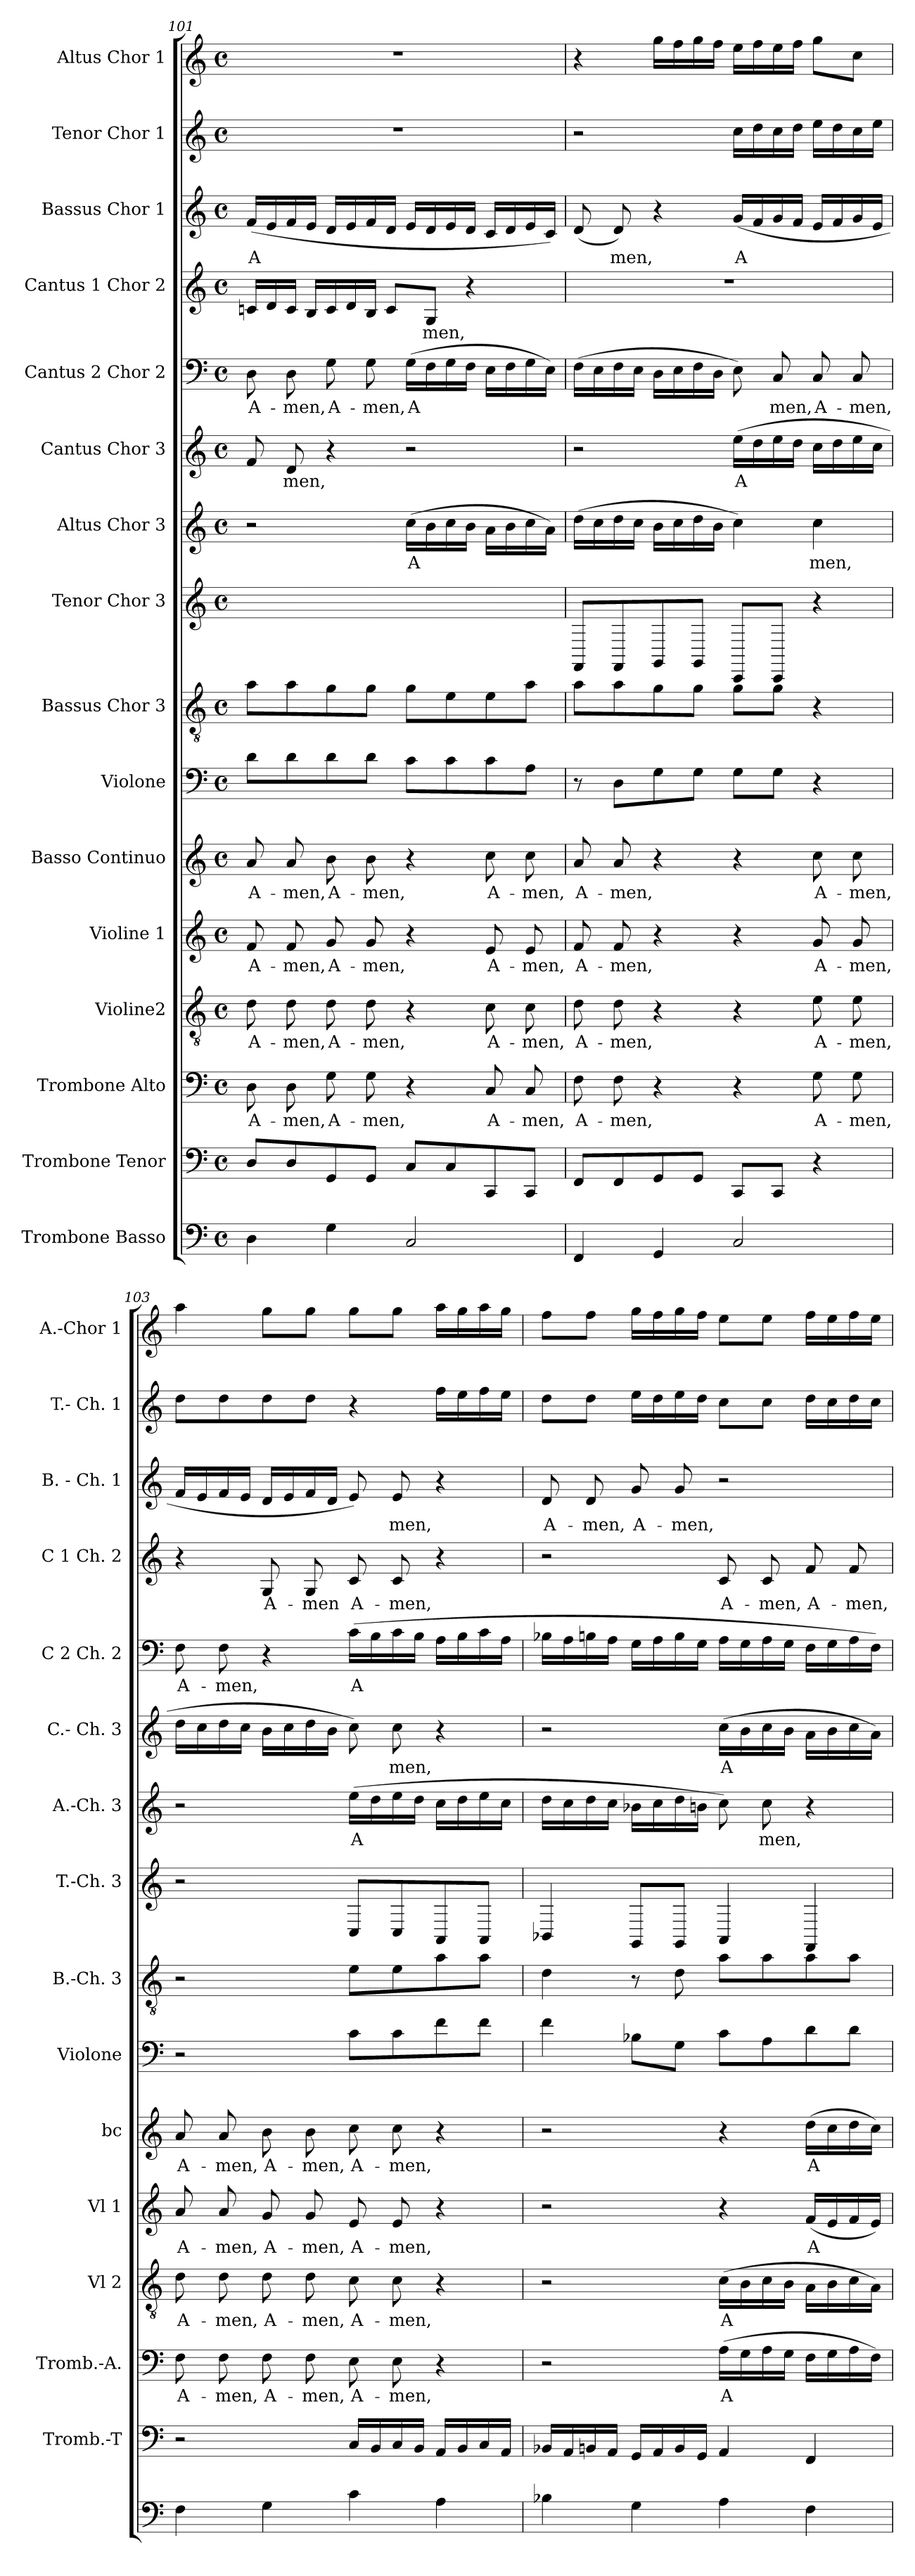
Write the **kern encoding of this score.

**kern	**kern	**kern	**text	**kern	**text	**kern	**text	**kern	**text	**kern	**kern	**kern	**kern	**text	**kern	**text	**kern	**text	**kern	**text	**kern	**text	**kern	**kern
*part16	*part15	*part14	*part14	*part13	*part13	*part12	*part12	*part11	*part11	*part10	*part9	*part8	*part7	*part7	*part6	*part6	*part5	*part5	*part4	*part4	*part3	*part3	*part2	*part1
*staff16	*staff15	*staff14	*staff14	*staff13	*staff13	*staff12	*staff12	*staff11	*staff11	*staff10	*staff9	*staff8	*staff7	*staff7	*staff6	*staff6	*staff5	*staff5	*staff4	*staff4	*staff3	*staff3	*staff2	*staff1
*I"Trombone Basso	*I"Trombone Tenor	*I"Trombone Alto	*	*I"Violine2	*	*I"Violine 1	*	*I"Basso Continuo	*	*I"Violone	*I"Bassus Chor 3	*I"Tenor Chor 3	*I"Altus Chor 3	*	*I"Cantus Chor 3	*	*I"Cantus 2 Chor 2	*	*I"Cantus 1 Chor 2	*	*I"Bassus Chor 1	*	*I"Tenor Chor 1	*I"Altus Chor 1
*	*I'Tromb.-T	*I'Tromb.-A.	*	*I'Vl 2	*	*I'Vl 1	*	*I'bc	*	*I'Violone	*I'B.-Ch. 3	*I'T.-Ch. 3	*I'A.-Ch. 3	*	*I'C.- Ch. 3	*	*I'C 2 Ch. 2	*	*I'C 1 Ch. 2	*	*I'B. - Ch. 1	*	*I'T.- Ch. 1	*I'A.-Chor 1
*clefF4	*clefF4	*clefF4	*	*clefGv2	*	*clefG2	*	*clefG2	*	*clefF4	*clefGv2	*clefG2	*clefG2	*	*clefG2	*	*clefF4	*	*clefG2	*	*clefG2	*	*clefG2	*clefG2
*k[]	*k[]	*k[]	*	*k[]	*	*k[]	*	*k[]	*	*k[]	*k[]	*k[]	*k[]	*	*k[]	*	*k[]	*	*k[]	*	*k[]	*	*k[]	*k[]
*C:	*C:	*C:	*	*C:	*	*C:	*	*C:	*	*C:	*C:	*C:	*C:	*	*C:	*	*C:	*	*C:	*	*C:	*	*C:	*C:
*M4/4	*M4/4	*M4/4	*	*M4/4	*	*M4/4	*	*M4/4	*	*M4/4	*M4/4	*M4/4	*M4/4	*	*M4/4	*	*M4/4	*	*M4/4	*	*M4/4	*	*M4/4	*M4/4
*met(c)	*met(c)	*met(c)	*	*met(c)	*	*met(c)	*	*met(c)	*	*met(c)	*met(c)	*met(c)	*met(c)	*	*met(c)	*	*met(c)	*	*met(c)	*	*met(c)	*	*met(c)	*met(c)
=101	=101	=101	=101	=101	=101	=101	=101	=101	=101	=101	=101	=101	=101	=101	=101	=101	=101	=101	=101	=101	=101	=101	=101	=101
4D	8DL	8D	A-	8d	A-	8f	A-	8a	A-	8dL	8aL	1ryy	2r	.	8f	.	8D	A-	16cnLL	.	(<16fLL	A	1r	1r
.	.	.	.	.	.	.	.	.	.	.	.	.	.	.	.	.	.	.	16d	.	16e	.	.	.
.	8D	8D	men,	8d	men,	8f	men,	8a	men,	8d	8a	.	.	.	8d	men,	8D	men,	16cJJ	.	16f	.	.	.
.	.	.	.	.	.	.	.	.	.	.	.	.	.	.	.	.	.	.	16BLL	.	16eJJ	.	.	.
4G	8GG	8G	A-	8d	A-	8g	A-	8b	A-	8d	8g	.	.	.	4r	.	8G	A-	16c	.	16dLL	.	.	.
.	.	.	.	.	.	.	.	.	.	.	.	.	.	.	.	.	.	.	16d	.	16e	.	.	.
.	8GGJ	8G	men,	8d	men,	8g	men,	8b	men,	8dJ	8gJ	.	.	.	.	.	8G	men,	16BJJ	.	16f	.	.	.
.	.	.	.	.	.	.	.	.	.	.	.	.	.	.	.	.	.	.	8cL	.	16dJJ	.	.	.
2C	8CL	4r	.	4r	.	4r	.	4r	.	8cL	8gL	.	(>16ccLL	A	2r	.	(>16GLL	A	.	.	16eLL	.	.	.
.	.	.	.	.	.	.	.	.	.	.	.	.	16b	.	.	.	16F	.	8GJ	men,	16d	.	.	.
.	8C	.	.	.	.	.	.	.	.	8c	8e	.	16cc	.	.	.	16G	.	.	.	16e	.	.	.
.	.	.	.	.	.	.	.	.	.	.	.	.	16bJJ	.	.	.	16FJJ	.	4r	.	16dJJ	.	.	.
.	8CC	8C	A-	8c	A-	8e	A-	8cc	A-	8c	8e	.	16aLL	.	.	.	16ELL	.	.	.	16cLL	.	.	.
.	.	.	.	.	.	.	.	.	.	.	.	.	16b	.	.	.	16F	.	.	.	16d	.	.	.
.	8CCJ	8C	men,	8c	men,	8e	men,	8cc	men,	8AJ	8aJ	.	16cc	.	.	.	16G	.	.	.	16e	.	.	.
.	.	.	.	.	.	.	.	.	.	.	.	.	16aJJ)	.	.	.	16EJJ)	.	16ryy	.	16cJJ)	.	.	.
!!LO:LB:g=z
=102	=102	=102	=102	=102	=102	=102	=102	=102	=102	=102	=102	=102	=102	=102	=102	=102	=102	=102	=102	=102	=102	=102	=102	=102
4FF	8FFL	8F	A-	8d	A-	8f	A-	8a	A-	8r	8aL	8FFL	(>16ddLL	.	2r	.	(>16FLL	.	1r	.	(<8d	.	2r	4r
.	.	.	.	.	.	.	.	.	.	.	.	.	16cc	.	.	.	16E	.	.	.	.	.	.	.
.	8FF	8F	men,	8d	men,	8f	men,	8a	men,	8DL	8a	8FF	16dd	.	.	.	16F	.	.	.	8d)	men,	.	.
.	.	.	.	.	.	.	.	.	.	.	.	.	16ccJJ	.	.	.	16EJJ	.	.	.	.	.	.	.
4GG	8GG	4r	.	4r	.	4r	.	4r	.	8G	8g	8GG	16bLL	.	.	.	16DLL	.	.	.	4r	.	.	16ggLL
.	.	.	.	.	.	.	.	.	.	.	.	.	16cc	.	.	.	16E	.	.	.	.	.	.	16ff
.	8GGJ	.	.	.	.	.	.	.	.	8GJ	8gJ	8GGJ	16dd	.	.	.	16F	.	.	.	.	.	.	16gg
.	.	.	.	.	.	.	.	.	.	.	.	.	16bJJ	.	.	.	16DJJ	.	.	.	.	.	.	16ffJJ
2C	8CCL	4r	.	4r	.	4r	.	4r	.	8GL	8gL	8CCL	4cc)	.	(>16eeLL	A	8E)	.	.	.	(<16gLL	A	16ccLL	16eeLL
.	.	.	.	.	.	.	.	.	.	.	.	.	.	.	16dd	.	.	.	.	.	16f	.	16dd	16ff
.	8CCJ	.	.	.	.	.	.	.	.	8GJ	8gJ	8CCJ	.	.	16ee	.	8C	men,	.	.	16g	.	16cc	16ee
.	.	.	.	.	.	.	.	.	.	.	.	.	.	.	16ddJJ	.	.	.	.	.	16fJJ	.	16ddJJ	16ffJJ
.	4r	8G	A-	8e	A-	8g	A-	8cc	A-	4r	4r	4r	4cc	men,	16ccLL	.	8C	A-	.	.	16eLL	.	16eeLL	8ggL
.	.	.	.	.	.	.	.	.	.	.	.	.	.	.	16dd	.	.	.	.	.	16f	.	16dd	.
.	.	8G	men,	8e	men,	8g	men,	8cc	men,	.	.	.	.	.	16ee	.	8C	men,	.	.	16g	.	16cc	8ccJ
.	.	.	.	.	.	.	.	.	.	.	.	.	.	.	16ccJJ	.	.	.	.	.	16eJJ	.	16eeJJ	.
=103	=103	=103	=103	=103	=103	=103	=103	=103	=103	=103	=103	=103	=103	=103	=103	=103	=103	=103	=103	=103	=103	=103	=103	=103
4F	2r	8F	A-	8d	A-	8a	A-	8a	A-	2r	2r	2r	2r	.	16ddLL	.	8F	A-	4r	.	16fLL	.	8ddL	4aa
.	.	.	.	.	.	.	.	.	.	.	.	.	.	.	16cc	.	.	.	.	.	16e	.	.	.
.	.	8F	men,	8d	men,	8a	men,	8a	men,	.	.	.	.	.	16dd	.	8F	men,	.	.	16f	.	8dd	.
.	.	.	.	.	.	.	.	.	.	.	.	.	.	.	16ccJJ	.	.	.	.	.	16eJJ	.	.	.
4G	.	8F	A-	8d	A-	8g	A-	8b	A-	.	.	.	.	.	16bLL	.	4r	.	8G	A-	16dLL	.	8dd	8ggL
.	.	.	.	.	.	.	.	.	.	.	.	.	.	.	16cc	.	.	.	.	.	16e	.	.	.
.	.	8F	men,	8d	men,	8g	men,	8b	men,	.	.	.	.	.	16dd	.	.	.	8G	men	16f	.	8ddJ	8ggJ
.	.	.	.	.	.	.	.	.	.	.	.	.	.	.	16bJJ	.	.	.	.	.	16dJJ	.	.	.
4c	16CLL	8E	A-	8c	A-	8e	A-	8cc	A-	8cL	8eL	8CL	(>16eeLL	A	8cc)	.	(>16cLL	A	8c	A-	8e)	.	4r	8ggL
.	16BB	.	.	.	.	.	.	.	.	.	.	.	16dd	.	.	.	16B	.	.	.	.	.	.	.
.	16C	8E	men,	8c	men,	8e	men,	8cc	men,	8c	8e	8C	16ee	.	8cc	men,	16c	.	8c	men,	8e	men,	.	8ggJ
.	16BBJJ	.	.	.	.	.	.	.	.	.	.	.	16ddJJ	.	.	.	16BJJ	.	.	.	.	.	.	.
4A	16AALL	4r	.	4r	.	4r	.	4r	.	8f	8a	8AA	16ccLL	.	4r	.	16ALL	.	4r	.	4r	.	16ffLL	16aaLL
.	16BB	.	.	.	.	.	.	.	.	.	.	.	16dd	.	.	.	16B	.	.	.	.	.	16ee	16gg
.	16C	.	.	.	.	.	.	.	.	8fJ	8aJ	8AAJ	16ee	.	.	.	16c	.	.	.	.	.	16ff	16aa
.	16AAJJ	.	.	.	.	.	.	.	.	.	.	.	16ccJJ	.	.	.	16AJJ	.	.	.	.	.	16eeJJ	16ggJJ
=104	=104	=104	=104	=104	=104	=104	=104	=104	=104	=104	=104	=104	=104	=104	=104	=104	=104	=104	=104	=104	=104	=104	=104	=104
4B-X	16BB-XLL	2r	.	2r	.	2r	.	2r	.	4f	4d	4BB-X	16ddLL	.	2r	.	16B-XLL	.	2r	.	8d	A-	8ddL	8ffL
.	16AA	.	.	.	.	.	.	.	.	.	.	.	16cc	.	.	.	16A	.	.	.	.	.	.	.
.	16BB	.	.	.	.	.	.	.	.	.	.	.	16dd	.	.	.	16B	.	.	.	8d	men,	8ddJ	8ffJ
.	16AAJJ	.	.	.	.	.	.	.	.	.	.	.	16ccJJ	.	.	.	16AJJ	.	.	.	.	.	.	.
4G	16GGLL	.	.	.	.	.	.	.	.	8B-XL	8r	8GGL	16b-XLL	.	.	.	16GLL	.	.	.	8g	A-	16eeLL	16ggLL
.	16AA	.	.	.	.	.	.	.	.	.	.	.	16cc	.	.	.	16A	.	.	.	.	.	16dd	16ff
.	16BB	.	.	.	.	.	.	.	.	8GJ	8d	8GGJ	16dd	.	.	.	16B	.	.	.	8g	men,	16ee	16gg
.	16GGJJ	.	.	.	.	.	.	.	.	.	.	.	16bJJ	.	.	.	16GJJ	.	.	.	.	.	16ddJJ	16ffJJ
4A	4AA	(>16ALL	A	(>16cLL	A	4r	.	4r	.	8cL	8aL	4AA	8cc)	.	(>16ccLL	A	16ALL	.	8c	A-	2r	.	8ccL	8eeL
.	.	16G	.	16B	.	.	.	.	.	.	.	.	.	.	16b	.	16G	.	.	.	.	.	.	.
.	.	16A	.	16c	.	.	.	.	.	8A	8a	.	8cc	men,	16cc	.	16A	.	8c	men,	.	.	8ccJ	8eeJ
.	.	16GJJ	.	16BJJ	.	.	.	.	.	.	.	.	.	.	16bJJ	.	16GJJ	.	.	.	.	.	.	.
4F	4FF	16FLL	.	16ALL	.	(<16fLL	A	(>16ddLL	A	8d	8a	4FF	4r	.	16aLL	.	16FLL	.	8f	A-	.	.	16ddLL	16ffLL
.	.	16G	.	16B	.	16e	.	16cc	.	.	.	.	.	.	16b	.	16G	.	.	.	.	.	16cc	16ee
.	.	16A	.	16c	.	16f	.	16dd	.	8dJ	8aJ	.	.	.	16cc	.	16A	.	8f	men,	.	.	16dd	16ff
.	.	16FJJ)	.	16AJJ)	.	16eJJ)	.	16ccJJ)	.	.	.	.	.	.	16aJJ)	.	16FJJ)	.	.	.	.	.	16ccJJ	16eeJJ
=	=	=	=	=	=	=	=	=	=	=	=	=	=	=	=	=	=	=	=	=	=	=	=	=
*-	*-	*-	*-	*-	*-	*-	*-	*-	*-	*-	*-	*-	*-	*-	*-	*-	*-	*-	*-	*-	*-	*-	*-	*-
